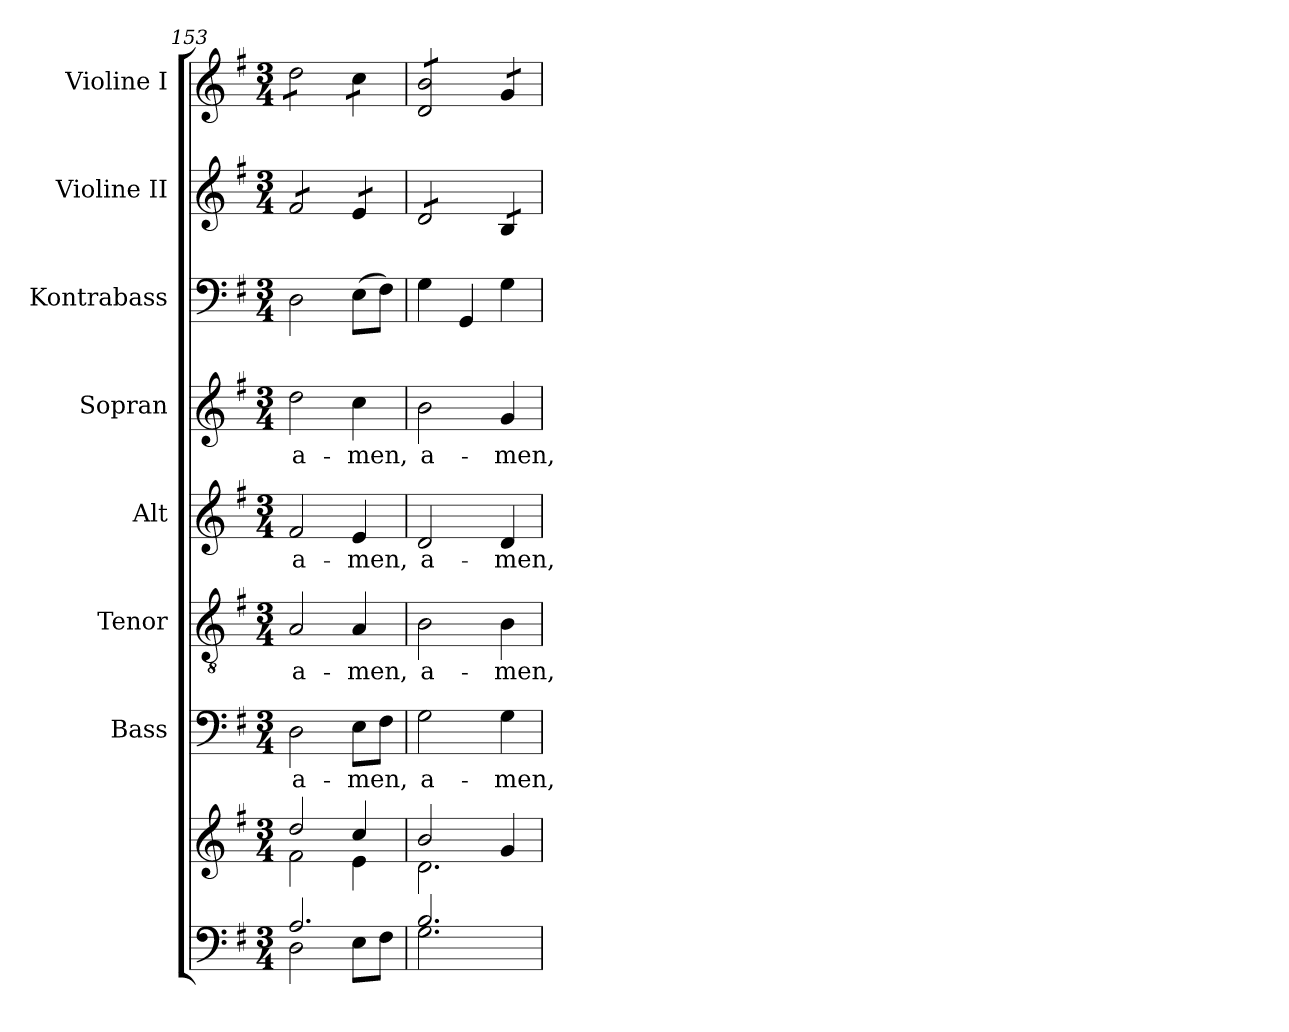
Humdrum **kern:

**kern	**kern	**kern	**text	**kern	**text	**kern	**text	**kern	**text	**kern	**kern	**kern
*part8	*part8	*part7	*part7	*part6	*part6	*part5	*part5	*part4	*part4	*part3	*part2	*part1
*staff9	*staff8	*staff7	*staff7	*staff6	*staff6	*staff5	*staff5	*staff4	*staff4	*staff3	*staff2	*staff1
*	*	*I"Bass	*	*I"Tenor	*	*I"Alt	*	*I"Sopran	*	*I"Kontrabass	*I"Violine II	*I"Violine I
*	*	*I'B.	*	*I'T.	*	*I'A.	*	*I'S.	*	*I'Kb.	*I'Vl. II	*I'Vl. I
*clefF4	*clefG2	*clefF4	*	*clefGv2	*	*clefG2	*	*clefG2	*	*clefF4	*clefG2	*clefG2
*	*	*	*	*	*	*	*	*	*	*ITrd7c12	*	*
*k[f#]	*k[f#]	*k[f#]	*	*k[f#]	*	*k[f#]	*	*k[f#]	*	*k[f#]	*k[f#]	*k[f#]
*G:	*G:	*G:	*	*G:	*	*G:	*	*G:	*	*G:	*G:	*G:
*M3/4	*M3/4	*M3/4	*	*M3/4	*	*M3/4	*	*M3/4	*	*M3/4	*M3/4	*M3/4
=153	=153	=153	=153	=153	=153	=153	=153	=153	=153	=153	=153	=153
*^	*^	*	*	*	*	*	*	*	*	*	*	*
!	!	!	!	!	!LO:LY:b	!	!LO:LY:b	!	!LO:LY:b	!	!LO:LY:b	!	!	!
*	*	*	*	*	*	*	*	*	*	*	*	*	*tremolo	*
*	*	*	*	*	*	*	*	*	*	*	*	*	*	*tremolo
2.A/	2D\	2dd/	2f#\	2D\	a-	2A/	a-	2f#/	a-	2dd\	a-	2DD\	8f#/L	8dd\L
.	.	.	.	.	.	.	.	.	.	.	.	.	8f#/	8dd\
.	.	.	.	.	.	.	.	.	.	.	.	.	8f#/	8dd\
.	.	.	.	.	.	.	.	.	.	.	.	.	8f#/J	8dd\J
!	!	!	!	!	!LO:LY:b	!	!LO:LY:b	!	!LO:LY:b	!	!LO:LY:b	!	!	!
.	8E\L	4cc/	4e\	8E\L	-men,	4A/	-men,	4e/	-men,	4cc\	-men,	(>8EE\L	8e/L	8cc\L
.	8F#\J	.	.	8F#\J	.	.	.	.	.	.	.	8FF#\J)	8e/J	8cc\J
=154	=154	=154	=154	=154	=154	=154	=154	=154	=154	=154	=154	=154	=154	=154
!	!	!	!	!	!LO:LY:b	!	!LO:LY:b	!	!LO:LY:b	!	!LO:LY:b	!	!	!
2.B/	2.G\	2b/	2.d\	2G\	a-	2B\	a-	2d/	a-	2b\	a-	4GG\	8d/L	8d/ 8b/L
.	.	.	.	.	.	.	.	.	.	.	.	.	8d/	8d/ 8b/
.	.	.	.	.	.	.	.	.	.	.	.	4GGG/	8d/	8d/ 8b/
.	.	.	.	.	.	.	.	.	.	.	.	.	8d/J	8d/ 8b/J
!	!	!	!	!	!LO:LY:b	!	!LO:LY:b	!	!LO:LY:b	!	!LO:LY:b	!	!	!
.	.	4g/	.	4G\	-men,	4B\	-men,	4d/	-men,	4g/	-men,	4GG\	8B/L	8g/L
.	.	.	.	.	.	.	.	.	.	.	.	.	8B/J	8g/J
*	*	*	*	*	*	*	*	*	*	*	*	*	*	*Xtremolo
*	*	*	*	*	*	*	*	*	*	*	*	*	*Xtremolo	*
*v	*v	*	*	*	*	*	*	*	*	*	*	*	*	*
*	*v	*v	*	*	*	*	*	*	*	*	*	*	*
=	=	=	=	=	=	=	=	=	=	=	=	=
*-	*-	*-	*-	*-	*-	*-	*-	*-	*-	*-	*-	*-
